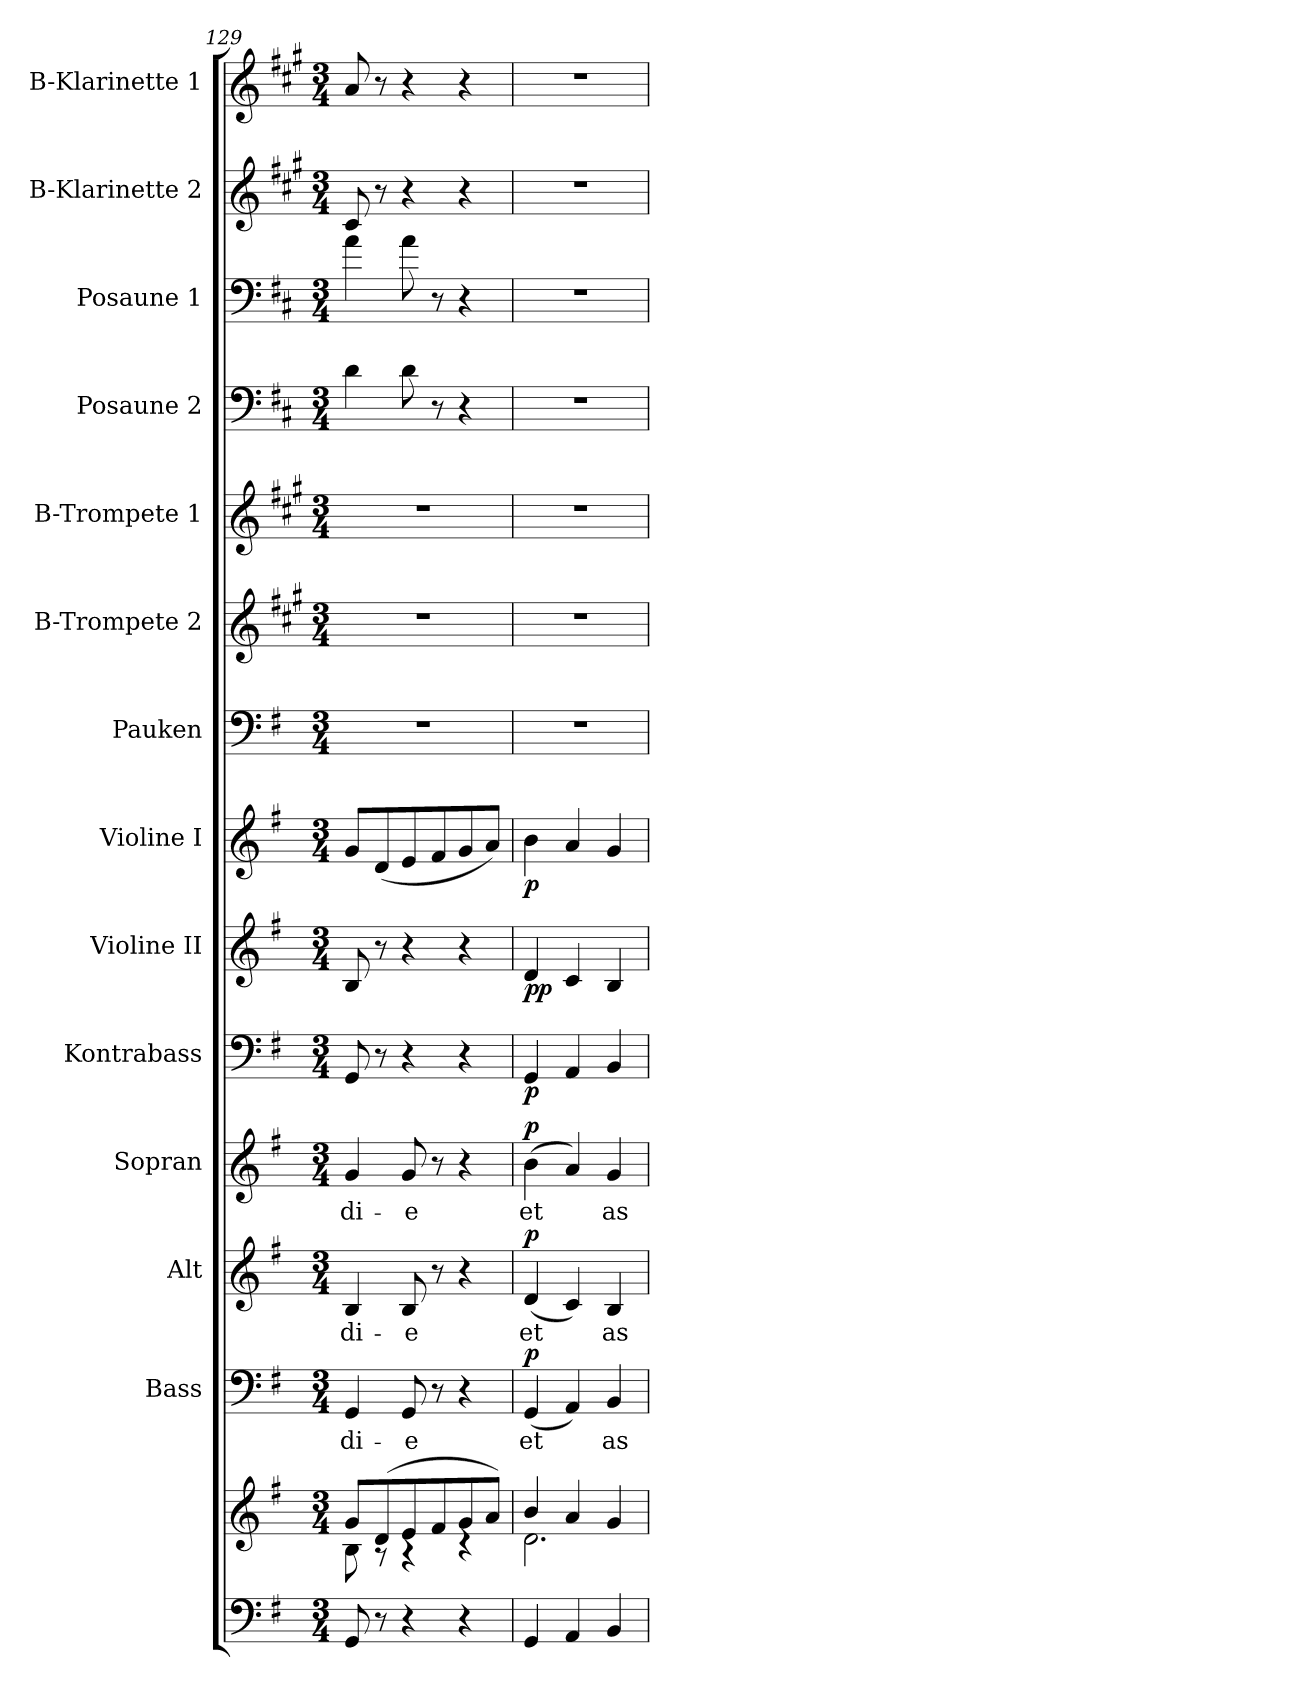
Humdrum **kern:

**kern	**kern	**kern	**text	**dynam	**kern	**text	**dynam	**kern	**text	**dynam	**kern	**dynam	**kern	**dynam	**kern	**dynam	**kern	**kern	**kern	**kern	**kern	**kern	**kern
*part14	*part14	*part13	*part13	*part13	*part12	*part12	*part12	*part11	*part11	*part11	*part10	*part10	*part9	*part9	*part8	*part8	*part7	*part6	*part5	*part4	*part3	*part2	*part1
*staff15	*staff14	*staff13	*staff13	*staff13	*staff12	*staff12	*staff12	*staff11	*staff11	*staff11	*staff10	*staff10	*staff9	*staff9	*staff8	*staff8	*staff7	*staff6	*staff5	*staff4	*staff3	*staff2	*staff1
*	*	*I"Bass	*	*	*I"Alt	*	*	*I"Sopran	*	*	*I"Kontrabass	*	*I"Violine II	*	*I"Violine I	*	*I"Pauken	*I"B-Trompete 2	*I"B-Trompete 1	*I"Posaune 2	*I"Posaune 1	*I"B-Klarinette 2	*I"B-Klarinette 1
*	*	*I'B.	*	*	*I'A.	*	*	*I'S.	*	*	*I'Kb.	*	*I'Vl. II	*	*I'Vl. I	*	*I'Pk.	*I'B Trp. 2	*I'B Trp. 1	*I'Pos. 2	*I'Pos. 1	*I'B Kl. 2	*I'B Kl. 1
!!LO:PB:g=z
*clefF4	*clefG2	*clefF4	*	*	*clefG2	*	*	*clefG2	*	*	*clefF4	*	*clefG2	*	*clefG2	*	*clefF4	*clefG2	*clefG2	*clefF4	*clefF4	*clefG2	*clefG2
*	*	*	*	*	*	*	*	*	*	*	*ITrd7c12	*	*	*	*	*	*	*ITrd1c2	*ITrd1c2	*ITrd4c7	*ITrd4c7	*ITrd1c2	*ITrd1c2
*k[f#]	*k[f#]	*k[f#]	*	*	*k[f#]	*	*	*k[f#]	*	*	*k[f#]	*	*k[f#]	*	*k[f#]	*	*k[f#]	*k[f#]	*k[f#]	*k[f#]	*k[f#]	*k[f#]	*k[f#]
*G:	*G:	*G:	*	*	*G:	*	*	*G:	*	*	*G:	*	*G:	*	*G:	*	*G:	*G:	*G:	*G:	*G:	*G:	*G:
*M3/4	*M3/4	*M3/4	*	*	*M3/4	*	*	*M3/4	*	*	*M3/4	*	*M3/4	*	*M3/4	*	*M3/4	*M3/4	*M3/4	*M3/4	*M3/4	*M3/4	*M3/4
=129	=129	=129	=129	=129	=129	=129	=129	=129	=129	=129	=129	=129	=129	=129	=129	=129	=129	=129	=129	=129	=129	=129	=129
*	*^	*	*	*	*	*	*	*	*	*	*	*	*	*	*	*	*	*	*	*	*	*	*
!	!	!	!	!LO:LY:b	!	!	!LO:LY:b	!	!	!LO:LY:b	!	!	!	!	!	!	!	!	!	!	!	!	!	!
8GG/	8g/L	8B\	4GG/	di-	.	4B/	di-	.	4g/	di-	.	8GGG/	.	8B/	.	8g/L	.	2.r	2.r	2.r	4G\	4d\	8B/	8g/
8r	(>8d/	8rG	.	.	.	.	.	.	.	.	.	8r	.	8r	.	(<8d/	.	.	.	.	.	.	8r	8r
!	!	!	!	!LO:LY:b	!	!	!LO:LY:b	!	!	!LO:LY:b	!	!	!	!	!	!	!	!	!	!	!	!	!	!
4r	8e/	4rG	8GG/	-e	.	8B/	-e	.	8g/	-e	.	4r	.	4r	.	8e/	.	.	.	.	8G\	8d\	4r	4r
.	8f#/	.	8r	.	.	8r	.	.	8r	.	.	.	.	.	.	8f#/	.	.	.	.	8r	8r	.	.
4r	8g/	4rB	4r	.	.	4r	.	.	4r	.	.	4r	.	4r	.	8g/	.	.	.	.	4r	4r	4r	4r
.	8a/J)	.	.	.	.	.	.	.	.	.	.	.	.	.	.	8a/J)	.	.	.	.	.	.	.	.
=130	=130	=130	=130	=130	=130	=130	=130	=130	=130	=130	=130	=130	=130	=130	=130	=130	=130	=130	=130	=130	=130	=130	=130	=130
!	!	!	!	!LO:LY:b	!LO:DY:a	!	!LO:LY:b	!LO:DY:a	!	!LO:LY:b	!LO:DY:a	!	!LO:DY:b	!	!LO:DY:b	!	!LO:DY:b	!	!	!	!	!	!	!
4GG/	4b/	2.d\	(<4GG/	et	p	(<4d/	et	p	(>4b\	et	p	4GGG/	p	4d/	pp	4b\	p	2.r	2.r	2.r	2.r	2.r	2.r	2.r
4AA/	4a/	.	4AA/)	.	.	4c/)	.	.	4a/)	.	.	4AAA/	.	4c/	.	4a/	.	.	.	.	.	.	.	.
!	!	!	!	!LO:LY:b	!	!	!LO:LY:b	!	!	!LO:LY:b	!	!	!	!	!	!	!	!	!	!	!	!	!	!
4BB/	4g/	.	4BB/	as-	.	4B/	as-	.	4g/	as-	.	4BBB/	.	4B/	.	4g/	.	.	.	.	.	.	.	.
*	*v	*v	*	*	*	*	*	*	*	*	*	*	*	*	*	*	*	*	*	*	*	*	*	*
=	=	=	=	=	=	=	=	=	=	=	=	=	=	=	=	=	=	=	=	=	=	=	=
*-	*-	*-	*-	*-	*-	*-	*-	*-	*-	*-	*-	*-	*-	*-	*-	*-	*-	*-	*-	*-	*-	*-	*-
